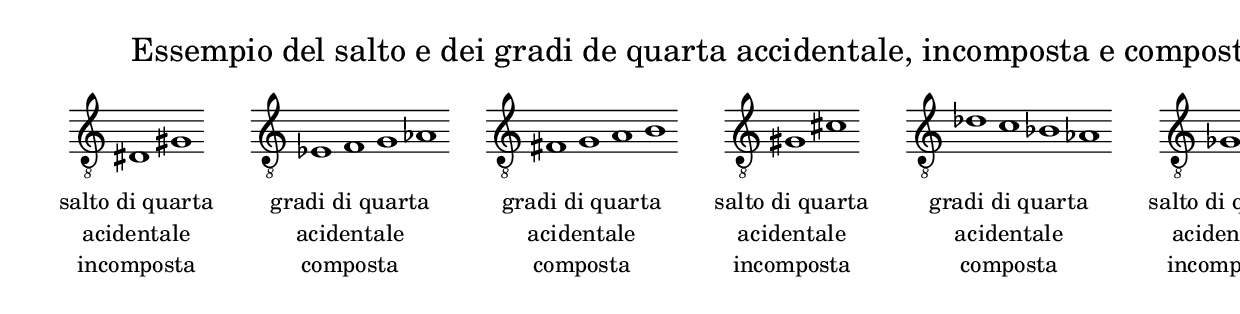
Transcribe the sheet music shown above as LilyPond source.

\version "2.22.2"

% Auto generated file

\header {
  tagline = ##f
}

dot = {
   \once \override Script.add-stem-support = ##f
   \once \override Script.toward-stem-shift = 0
   \once \override Script.skyline-horizontal-padding = 0
   \once \override Script.direction = 1
   \once \override Script.font-size = 1
}

\markup {
  \center-column {
    \line {
      \center-align
      \fontsize#3 { \concat { \normal-text "Essempio del salto e dei gradi de quarta accidentale, incomposta e composta"} }
    }
    \null
    \line {
      \center-column {

        \line {
          \score {
            <<
              \new Staff \with { instrumentName = ""} {
                \override Staff.TimeSignature.stencil = ##f
                \override Staff.NoteHead.style = #'baroque
                \accidentalStyle Score.forget
                \cadenzaOn
                \clef "treble_8"
                \key c #`((0 . ,NATURAL) (1 . ,NATURAL) (2 . ,NATURAL)
                          (3 . ,NATURAL) (4 . ,NATURAL) (5 . ,NATURAL)
                          (6 . ,NATURAL))  dis1  gis1 
                \cadenzaOff
              }
            >>
            \layout {
              \context {
                \Score
                \override SpacingSpanner.common-shortest-duration = #(ly:make-moment 1)
              }
            }
          }
        }
        \null
        \line {
          \left-align {  \normal-text "salto di quarta" }
        }
        \line {
          \left-align {  \normal-text "acidentale" }
        }
        \line {
          \left-align {  \normal-text "incomposta" }
        }

      }
      \hspace #3 
      \center-column {

        \line {
          \score {
            <<
              \new Staff \with { instrumentName = ""} {
                \override Staff.TimeSignature.stencil = ##f
                \override Staff.NoteHead.style = #'baroque
                \accidentalStyle Score.forget
                \cadenzaOn
                \clef "treble_8"
                \key c #`((0 . ,NATURAL) (1 . ,NATURAL) (2 . ,NATURAL)
                          (3 . ,NATURAL) (4 . ,NATURAL) (5 . ,NATURAL)
                          (6 . ,NATURAL))  es1  f1  g1  as1 
                \cadenzaOff
              }
            >>
            \layout {
              \context {
                \Score
                \override SpacingSpanner.common-shortest-duration = #(ly:make-moment 1)
              }
            }
          }
        }
        \null
        \line {
          \left-align {  \normal-text "gradi di quarta" }
        }
        \line {
          \left-align {  \normal-text "acidentale" }
        }
        \line {
          \left-align {  \normal-text "composta" }
        }

      }
      \hspace #3 
      \center-column {

        \line {
          \score {
            <<
              \new Staff \with { instrumentName = ""} {
                \override Staff.TimeSignature.stencil = ##f
                \override Staff.NoteHead.style = #'baroque
                \accidentalStyle Score.forget
                \cadenzaOn
                \clef "treble_8"
                \key c #`((0 . ,NATURAL) (1 . ,NATURAL) (2 . ,NATURAL)
                          (3 . ,NATURAL) (4 . ,NATURAL) (5 . ,NATURAL)
                          (6 . ,NATURAL))  fis1  g1  a1  b1 
                \cadenzaOff
              }
            >>
            \layout {
              \context {
                \Score
                \override SpacingSpanner.common-shortest-duration = #(ly:make-moment 1)
              }
            }
          }
        }
        \null
        \line {
          \left-align {  \normal-text "gradi di quarta" }
        }
        \line {
          \left-align {  \normal-text "acidentale" }
        }
        \line {
          \left-align {  \normal-text "composta" }
        }

      }
      \hspace #3 
      \center-column {

        \line {
          \score {
            <<
              \new Staff \with { instrumentName = ""} {
                \override Staff.TimeSignature.stencil = ##f
                \override Staff.NoteHead.style = #'baroque
                \accidentalStyle Score.forget
                \cadenzaOn
                \clef "treble_8"
                \key c #`((0 . ,NATURAL) (1 . ,NATURAL) (2 . ,NATURAL)
                          (3 . ,NATURAL) (4 . ,NATURAL) (5 . ,NATURAL)
                          (6 . ,NATURAL))  gis1  cis'1 
                \cadenzaOff
              }
            >>
            \layout {
              \context {
                \Score
                \override SpacingSpanner.common-shortest-duration = #(ly:make-moment 1)
              }
            }
          }
        }
        \null
        \line {
          \left-align {  \normal-text "salto di quarta" }
        }
        \line {
          \left-align {  \normal-text "acidentale" }
        }
        \line {
          \left-align {  \normal-text "incomposta" }
        }

      }
      \hspace #3 
      \center-column {

        \line {
          \score {
            <<
              \new Staff \with { instrumentName = ""} {
                \override Staff.TimeSignature.stencil = ##f
                \override Staff.NoteHead.style = #'baroque
                \accidentalStyle Score.forget
                \cadenzaOn
                \clef "treble_8"
                \key c #`((0 . ,NATURAL) (1 . ,NATURAL) (2 . ,NATURAL)
                          (3 . ,NATURAL) (4 . ,NATURAL) (5 . ,NATURAL)
                          (6 . ,NATURAL))  des'1  c'1  bes1  as1 
                \cadenzaOff
              }
            >>
            \layout {
              \context {
                \Score
                \override SpacingSpanner.common-shortest-duration = #(ly:make-moment 1)
              }
            }
          }
        }
        \null
        \line {
          \left-align {  \normal-text "gradi di quarta" }
        }
        \line {
          \left-align {  \normal-text "acidentale" }
        }
        \line {
          \left-align {  \normal-text "composta" }
        }

      }
      \hspace #3 
      \center-column {

        \line {
          \score {
            <<
              \new Staff \with { instrumentName = ""} {
                \override Staff.TimeSignature.stencil = ##f
                \override Staff.NoteHead.style = #'baroque
                \accidentalStyle Score.forget
                \cadenzaOn
                \clef "treble_8"
                \key c #`((0 . ,NATURAL) (1 . ,NATURAL) (2 . ,NATURAL)
                          (3 . ,NATURAL) (4 . ,NATURAL) (5 . ,NATURAL)
                          (6 . ,NATURAL))  ges1  des1 
                \cadenzaOff
              }
            >>
            \layout {
              \context {
                \Score
                \override SpacingSpanner.common-shortest-duration = #(ly:make-moment 1)
              }
            }
          }
        }
        \null
        \line {
          \left-align {  \normal-text "salto di quarta" }
        }
        \line {
          \left-align {  \normal-text "acidentale" }
        }
        \line {
          \left-align {  \normal-text "incomposta" }
        }

      }
      \hspace #3 

    }
  }
}